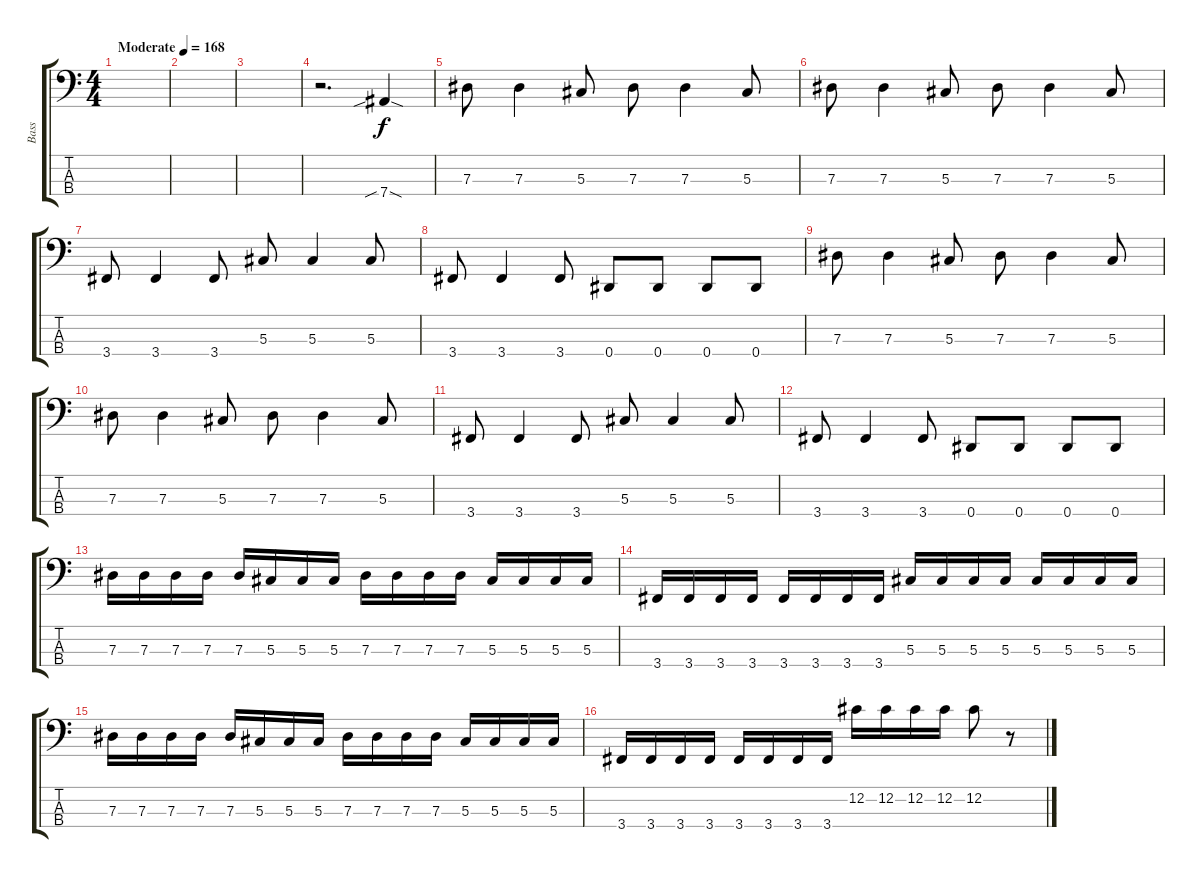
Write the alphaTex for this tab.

\track ("Bass" "Bass") {instrument electricbasspick}
\staff {score tabs}
\tuning (Gb2 Db2 Ab1 Eb1) {hide}
\ts (4 4)
\tempo (168 "Moderate")
\clef f4
\ks c
|
|
|
r.2{d} 7.4{sib sod}.4 |
7.3.8 7.3.4 5.3.8 7.3.8 7.3.4 5.3.8 |
7.3.8 7.3.4 5.3.8 7.3.8 7.3.4 5.3.8 |
3.4.8 3.4.4 3.4.8 5.3.8 5.3.4 5.3.8 |
3.4.8 3.4.4 3.4.8 0.4.8 0.4.8 0.4.8 0.4.8 |
7.3.8 7.3.4 5.3.8 7.3.8 7.3.4 5.3.8 |
7.3.8 7.3.4 5.3.8 7.3.8 7.3.4 5.3.8 |
3.4.8 3.4.4 3.4.8 5.3.8 5.3.4 5.3.8 |
3.4.8 3.4.4 3.4.8 0.4.8 0.4.8 0.4.8 0.4.8 |
7.3.16 7.3.16 7.3.16 7.3.16 7.3.16 5.3.16 5.3.16 5.3.16 7.3.16 7.3.16 7.3.16 7.3.16 5.3.16 5.3.16 5.3.16 5.3.16 |
3.4.16 3.4.16 3.4.16 3.4.16 3.4.16 3.4.16 3.4.16 3.4.16 5.3.16 5.3.16 5.3.16 5.3.16 5.3.16 5.3.16 5.3.16 5.3.16 |
7.3.16 7.3.16 7.3.16 7.3.16 7.3.16 5.3.16 5.3.16 5.3.16 7.3.16 7.3.16 7.3.16 7.3.16 5.3.16 5.3.16 5.3.16 5.3.16 |
3.4.16 3.4.16 3.4.16 3.4.16 3.4.16 3.4.16 3.4.16 3.4.16 12.2.16 12.2.16 12.2.16 12.2.16 12.2.8 r.8
